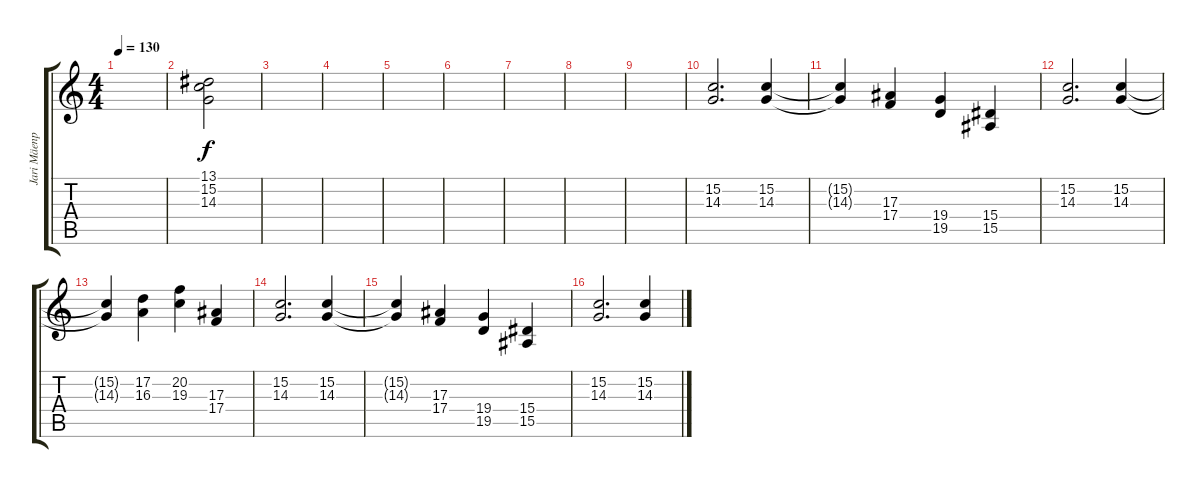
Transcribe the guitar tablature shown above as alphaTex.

\track ("Jari Mäenpää" "Jari Mäenp") {instrument stringensemble1}
\staff {score tabs}
\tuning (D4 A3 F3 C3 G2 C2) {hide}
\ts (4 4)
\tempo 130
\clef g2
\ks c
|
(13.1 15.2 14.3).2 |
|
|
|
|
|
|
|
(15.2 14.3).2{d volume 5 instrument stringensemble2} (15.2 14.3).4 |
(15.2{t} 14.3{t}).4 (17.3 17.4).4 (19.4 19.5).4 (15.4 15.5).4 |
(15.2 14.3).2{d} (15.2 14.3).4 |
(15.2{t} 14.3{t}).4 (17.2 16.3).4 (20.2 19.3).4 (17.3 17.4).4 |
(15.2 14.3).2{d} (15.2 14.3).4 |
(15.2{t} 14.3{t}).4 (17.3 17.4).4 (19.4 19.5).4 (15.4 15.5).4 |
(15.2 14.3).2{d} (15.2 14.3).4
